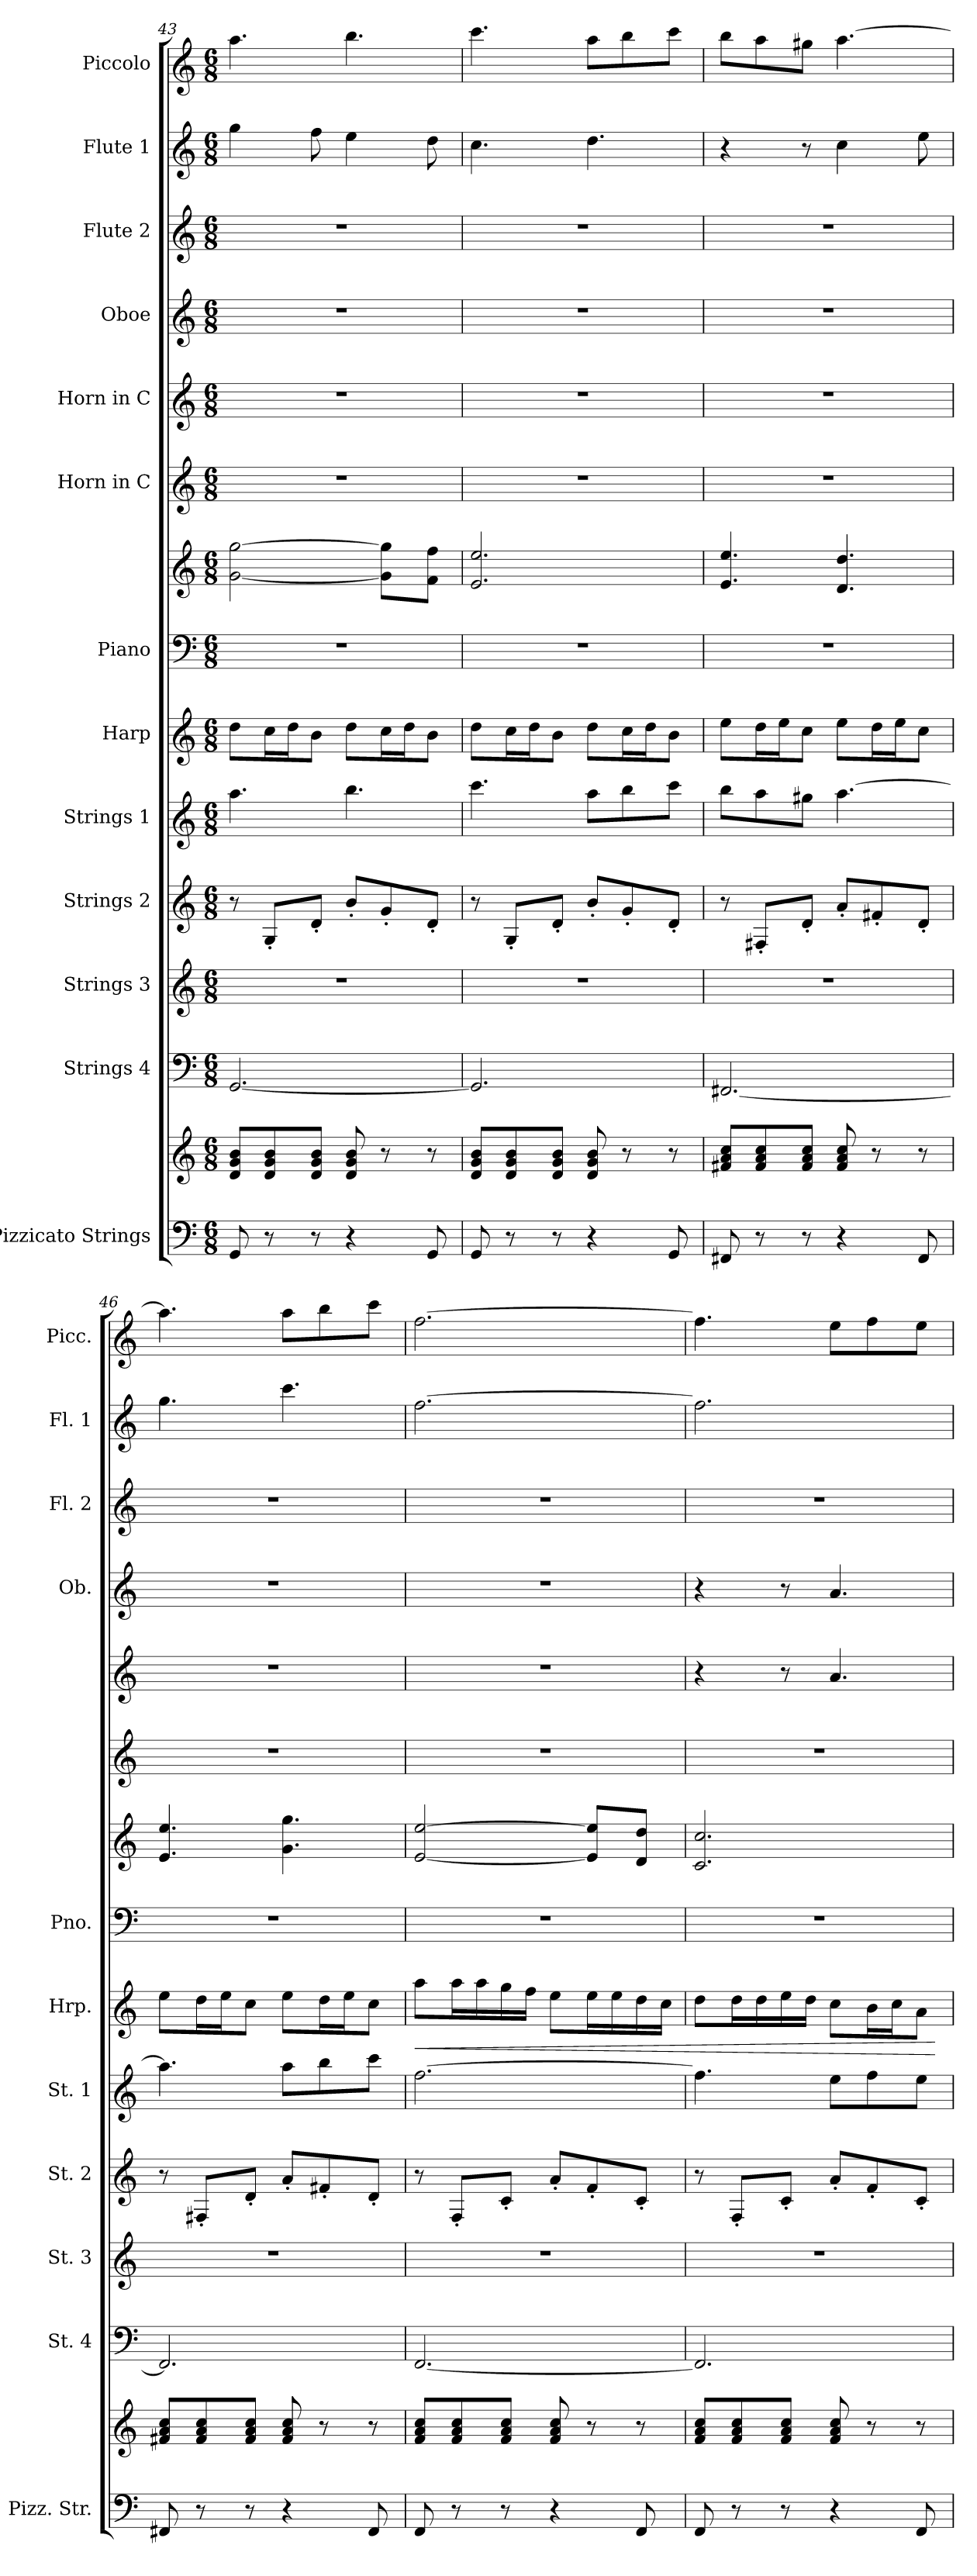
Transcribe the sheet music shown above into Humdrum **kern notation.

**kern	**kern	**kern	**kern	**kern	**kern	**kern	**dynam	**kern	**kern	**kern	**kern	**kern	**kern	**kern	**kern
*part13	*part13	*part12	*part11	*part10	*part9	*part8	*part8	*part7	*part7	*part6	*part5	*part4	*part3	*part2	*part1
*staff15	*staff14	*staff13	*staff12	*staff11	*staff10	*staff9	*staff9	*staff8	*staff7	*staff6	*staff5	*staff4	*staff3	*staff2	*staff1
*I"Pizzicato Strings	*	*I"Strings 4	*I"Strings 3	*I"Strings 2	*I"Strings 1	*I"Harp	*	*I"Piano	*	*I"Horn in C	*I"Horn in C	*I"Oboe	*I"Flute 2	*I"Flute 1	*I"Piccolo
*I'Pizz. Str.	*	*I'St. 4	*I'St. 3	*I'St. 2	*I'St. 1	*I'Hrp.	*	*I'Pno.	*	*	*	*I'Ob.	*I'Fl. 2	*I'Fl. 1	*I'Picc.
*clefF4	*clefG2	*clefF4	*clefG2	*clefG2	*clefG2	*clefG2	*	*clefF4	*clefG2	*clefG2	*clefG2	*clefG2	*clefG2	*clefG2	*clefG2
*	*	*	*	*	*	*	*	*	*	*ITrd7c12	*ITrd7c12	*	*	*	*ITrd-7c-12
*k[]	*k[]	*k[]	*k[]	*k[]	*k[]	*k[]	*	*k[]	*k[]	*k[]	*k[]	*k[]	*k[]	*k[]	*k[]
*M6/8	*M6/8	*M6/8	*M6/8	*M6/8	*M6/8	*M6/8	*	*M6/8	*M6/8	*M6/8	*M6/8	*M6/8	*M6/8	*M6/8	*M6/8
=43	=43	=43	=43	=43	=43	=43	=43	=43	=43	=43	=43	=43	=43	=43	=43
8GG/	8d/ 8g/ 8b/L	[2.GG/	2.r	8r	4.aa\	8dd\L	.	2.r	[2g\ [2gg\	2.r	2.r	2.r	2.r	4gg\	4.aaa\
8r	8d/ 8g/ 8b/	.	.	8G'/L	.	16cc\L	.	.	.	.	.	.	.	.	.
.	.	.	.	.	.	16dd\J	.	.	.	.	.	.	.	.	.
8r	8d/ 8g/ 8b/J	.	.	8d'/J	.	8b\J	.	.	.	.	.	.	.	8ff\	.
4r	8d/ 8g/ 8b/	.	.	8b'/L	4.bb\	8dd\L	.	.	.	.	.	.	.	4ee\	4.bbb\
.	8r	.	.	8g'/	.	16cc\L	.	.	8g\] 8gg\]L	.	.	.	.	.	.
.	.	.	.	.	.	16dd\J	.	.	.	.	.	.	.	.	.
8GG/	8r	.	.	8d'/J	.	8b\J	.	.	8f\ 8ff\J	.	.	.	.	8dd\	.
=44	=44	=44	=44	=44	=44	=44	=44	=44	=44	=44	=44	=44	=44	=44	=44
8GG/	8d/ 8g/ 8b/L	2.GG/]	2.r	8r	4.ccc\	8dd\L	.	2.r	2.e/ 2.ee/	2.r	2.r	2.r	2.r	4.cc\	4.cccc\
8r	8d/ 8g/ 8b/	.	.	8G'/L	.	16cc\L	.	.	.	.	.	.	.	.	.
.	.	.	.	.	.	16dd\J	.	.	.	.	.	.	.	.	.
8r	8d/ 8g/ 8b/J	.	.	8d'/J	.	8b\J	.	.	.	.	.	.	.	.	.
4r	8d/ 8g/ 8b/	.	.	8b'/L	8aa\L	8dd\L	.	.	.	.	.	.	.	4.dd\	8aaa\L
.	8r	.	.	8g'/	8bb\	16cc\L	.	.	.	.	.	.	.	.	8bbb\
.	.	.	.	.	.	16dd\J	.	.	.	.	.	.	.	.	.
8GG/	8r	.	.	8d'/J	8ccc\J	8b\J	.	.	.	.	.	.	.	.	8cccc\J
!!LO:PB:g=z
=45	=45	=45	=45	=45	=45	=45	=45	=45	=45	=45	=45	=45	=45	=45	=45
8FF#X/	8f#X/ 8a/ 8cc/L	[2.FF#X/	2.r	8r	8bb\L	8ee\L	.	2.r	4.e/ 4.ee/	2.r	2.r	2.r	2.r	4r	8bbb\L
8r	8f#/ 8a/ 8cc/	.	.	8F#X'/L	8aa\	16dd\L	.	.	.	.	.	.	.	.	8aaa\
.	.	.	.	.	.	16ee\J	.	.	.	.	.	.	.	.	.
8r	8f#/ 8a/ 8cc/J	.	.	8d'/J	8gg#X\J	8cc\J	.	.	.	.	.	.	.	8r	8ggg#X\J
4r	8f#/ 8a/ 8cc/	.	.	8a'/L	[4.aa\	8ee\L	.	.	4.d/ 4.dd/	.	.	.	.	4cc\	[4.aaa\
.	8r	.	.	8f#X'/	.	16dd\L	.	.	.	.	.	.	.	.	.
.	.	.	.	.	.	16ee\J	.	.	.	.	.	.	.	.	.
8FF#/	8r	.	.	8d'/J	.	8cc\J	.	.	.	.	.	.	.	8ee\	.
=46	=46	=46	=46	=46	=46	=46	=46	=46	=46	=46	=46	=46	=46	=46	=46
8FF#X/	8f#X/ 8a/ 8cc/L	2.FF#/]	2.r	8r	4.aa\]	8ee\L	.	2.r	4.e/ 4.ee/	2.r	2.r	2.r	2.r	4.gg\	4.aaa\]
8r	8f#/ 8a/ 8cc/	.	.	8F#X'/L	.	16dd\L	.	.	.	.	.	.	.	.	.
.	.	.	.	.	.	16ee\J	.	.	.	.	.	.	.	.	.
8r	8f#/ 8a/ 8cc/J	.	.	8d'/J	.	8cc\J	.	.	.	.	.	.	.	.	.
4r	8f#/ 8a/ 8cc/	.	.	8a'/L	8aa\L	8ee\L	.	.	4.g\ 4.gg\	.	.	.	.	4.ccc\	8aaa\L
.	8r	.	.	8f#X'/	8bb\	16dd\L	.	.	.	.	.	.	.	.	8bbb\
.	.	.	.	.	.	16ee\J	.	.	.	.	.	.	.	.	.
8FF#/	8r	.	.	8d'/J	8ccc\J	8cc\J	.	.	.	.	.	.	.	.	8cccc\J
=47	=47	=47	=47	=47	=47	=47	=47	=47	=47	=47	=47	=47	=47	=47	=47
!	!	!	!	!	!	!	!LO:HP:b	!	!	!	!	!	!	!	!
8FF/	8f/ 8a/ 8cc/L	[2.FF/	2.r	8r	[2.ff\	8aa\L	<	2.r	[2e/ [2ee/	2.r	2.r	2.r	2.r	[2.ff\	[2.fff\
8r	8f/ 8a/ 8cc/	.	.	8F'/L	.	16aa\L	.	.	.	.	.	.	.	.	.
.	.	.	.	.	.	16aa\	.	.	.	.	.	.	.	.	.
8r	8f/ 8a/ 8cc/J	.	.	8c'/J	.	16gg\	.	.	.	.	.	.	.	.	.
.	.	.	.	.	.	16ff\JJ	.	.	.	.	.	.	.	.	.
4r	8f/ 8a/ 8cc/	.	.	8a'/L	.	8ee\L	.	.	.	.	.	.	.	.	.
.	8r	.	.	8f'/	.	16ee\L	.	.	8e/] 8ee/]L	.	.	.	.	.	.
.	.	.	.	.	.	16ee\	.	.	.	.	.	.	.	.	.
8FF/	8r	.	.	8c'/J	.	16dd\	.	.	8d/ 8dd/J	.	.	.	.	.	.
.	.	.	.	.	.	16cc\JJ	.	.	.	.	.	.	.	.	.
=48	=48	=48	=48	=48	=48	=48	=48	=48	=48	=48	=48	=48	=48	=48	=48
8FF/	8f/ 8a/ 8cc/L	2.FF/]	2.r	8r	4.ff\]	8dd\L	.	2.r	2.c/ 2.cc/	2.r	4r	4r	2.r	2.ff\]	4.fff\]
8r	8f/ 8a/ 8cc/	.	.	8F'/L	.	16dd\L	.	.	.	.	.	.	.	.	.
.	.	.	.	.	.	16dd\	.	.	.	.	.	.	.	.	.
8r	8f/ 8a/ 8cc/J	.	.	8c'/J	.	16ee\	.	.	.	.	8r	8r	.	.	.
.	.	.	.	.	.	16dd\JJ	.	.	.	.	.	.	.	.	.
4r	8f/ 8a/ 8cc/	.	.	8a'/L	8ee\L	8cc\L	.	.	.	.	4.A/	4.a/	.	.	8eee\L
.	8r	.	.	8f'/	8ff\	16b\L	.	.	.	.	.	.	.	.	8fff\
.	.	.	.	.	.	16cc\J	.	.	.	.	.	.	.	.	.
8FF/	8r	.	.	8c'/J	8ee\J	8a\J	.	.	.	.	.	.	.	.	8eee\J
.	.	.	.	.	.	.	[	.	.	.	.	.	.	.	.
=	=	=	=	=	=	=	=	=	=	=	=	=	=	=	=
*-	*-	*-	*-	*-	*-	*-	*-	*-	*-	*-	*-	*-	*-	*-	*-
